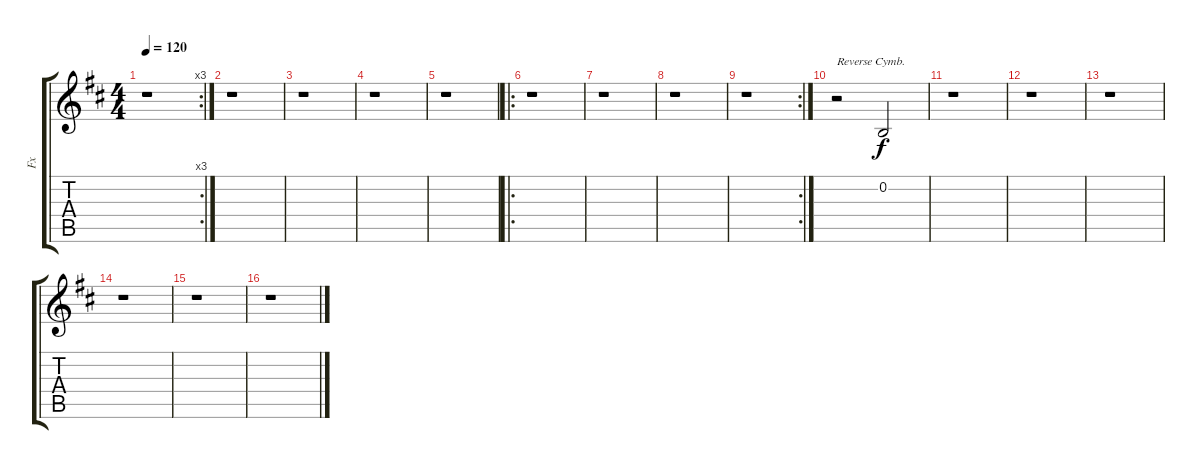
\track ("Fx" "Fx") {instrument reversecymbal}
\staff {score tabs}
\tuning (E4 B3 G3 D3 A2 E2) {hide}
\rc 3
\ts (4 4)
\tempo 120
\clef g2
\ks d
r.1{dy f} |
r.1 |
r.1 |
r.1 |
r.1 |
\ro
r.1 |
r.1 |
r.1 |
\rc 2
r.1 |
r.2{txt "Reverse Cymb."} 0.2.2 |
r.1 |
r.1 |
r.1 |
r.1 |
r.1 |
r.1
